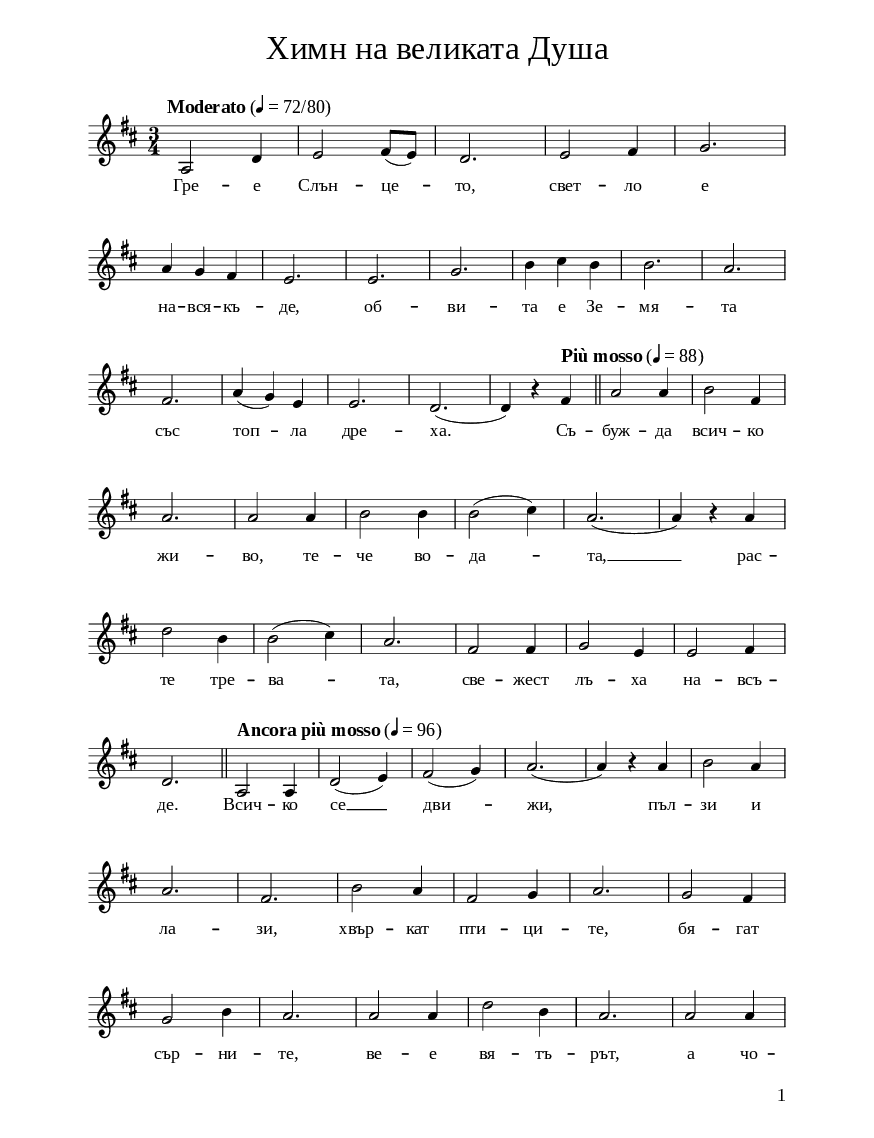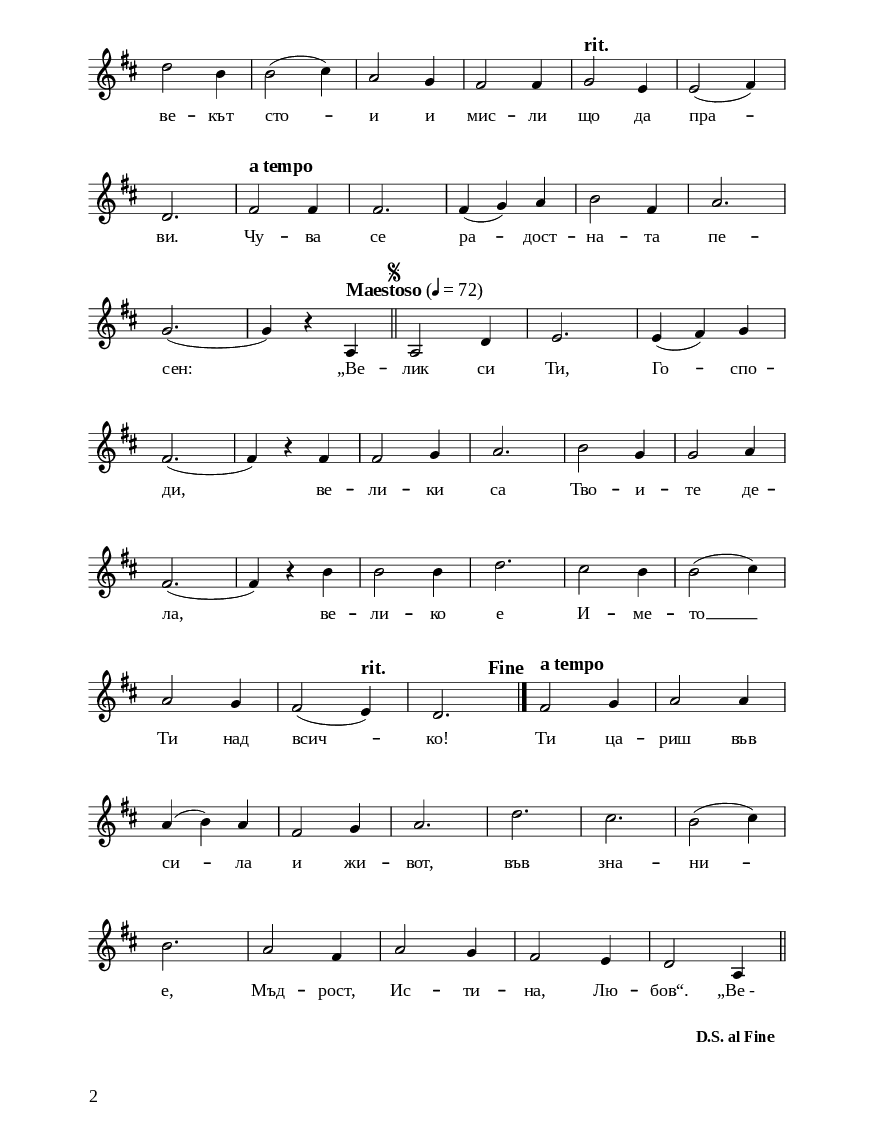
\version "2.24.3"

% include paper part and global functions
\include "include/globals.ily"

\bookpart {
  \label #'ref104
  \tocItem \markup "Химн на великата Душа"
  \include "include/bookpart-paper.ily"
  \score {
    \include "include/score-layout.ily"

    \new Voice \absolute {
      \clef treble
      \key d \major
      \time 3/4
      \tempoFunc "Moderato" 4 "72/80"
      \autoBeamOff

      a2 d'4 | e'2 fis'8 [ (e'8) ]| d'2. | e'2 fis'4 | g'2. | \break

      a'4 g'4 fis'4 | e'2. | e'2. | g'2. | b'4 cis''4 b'4 | b'2. | a'2. | \break

      fis'2. | a'4 (g'4) e'4 | e'2. | d'2. (| d'4) r4
      \tempoFunc "Più mosso" 4 "88"
      fis'4  \bar "||" a'2 a'4 | b'2 fis'4 | \break

      a'2. | a'2 a'4 | b'2 b'4 | b'2 ( cis''4 ) | a'2. ( | a'4 ) r4 a'4 | \break

      d''2 b'4 | b'2 ( cis''4 ) | a'2. | fis'2 fis'4  | g'2 e'4 | e'2 fis'4 | \break

      d'2.  \bar "||"
      \tempoFunc "Ancora più mosso" 4 "96"

      a2 a4 | d'2 ( e'4 ) | fis'2 ( g'4 ) | a'2. (| a'4 ) r4 a'4 | b'2 a'4 | \break

      a'2. | fis'2. |

      b'2 a'4 | fis'2 g'4 | a'2. | g'2 fis'4 | \break

      g'2 b'4 | a'2. | a'2 a'4 | d''2 b'4 | a'2. | a'2 a'4 | \pageBreak

      d''2 b'4 | b'2 ( cis''4 ) | a'2 g'4 |fis'2  fis'4 |
      \tempo "rit." g'2  e'4 | e'2 ( fis'4 ) | \break
      d'2. | \tempo "a tempo" fis'2 fis'4 | fis'2. | fis'4 ( g'4 )  a'4 | b'2 fis'4 |a'2.   \break
      | % 61
      g'2. (| g'4) r4  \tempoFunc "Maestoso" 4 "72" a4 \mark \markup {\small \musicglyph "scripts.segno" }  \bar "||"
      a2  d'4 | % 63
      e'2. | % 64
      e'4 (  fis'4 )  g'4 |\break  % 65
      fis'2. (|   fis'4) r4  fis'4 | % 66
      fis'2  g'4 | % 67
      a'2. | % 68
      b'2  g'4 | % 69
      g'2  a'4 | \break
      fis'2. (| fis'4) r4 b'4 | % 71
      b'2  b'4 | % 72
      d''2.  | % 73
      cis''2  b'4 | % 74
      b'2 (  cis''4 ) | \break % 75
      a'2  g'4 |  % 76
      fis'2 ( \tempo "rit." e'4 )  | % 77
      \tempo "            Fine" d'2. \bar "|."
      | % 78
      \tempo "a tempo" fis'2 g'4 | % 79
      a'2  a'4 | \break
      a'4 (  b'4 )  a'4 | % 81
      fis'2  g'4 | % 82
      a'2. | % 83
      d''2. | % 84
      cis''2. | % 85
      b'2 (  cis''4 ) | \break % 86
      b'2.  | % 87
      a'2  fis'4 | % 88
      a'2  g'4 | % 89
      fis'2  e'4 |
      d'2  a4 | \bar"||"
    }

    \addlyrics {
      Гре -- е Слън -- це -- то, свет -- ло е

      на -- вся -- къ -- де,  об -- ви -- та е Зе -- мя -- та със топ -- ла дре -- ха.

      Съ -- буж -- да всич  --  ко жи -- во,

      те -- че во -- да -- та, __ рас -- те тре -- ва -- та,

      све -- жест лъ -- ха на -- всъ -- де.

      Всич -- ко се __ дви -- жи, пъл -- зи и ла -- зи,

      хвър -- кат пти -- ци -- те, бя -- гат сър -- ни -- те,

      ве -- е вя -- тъ -- рът, а чо -- ве -- кът сто -- и

      и мис -- ли що да пра -- ви.

      Чу -- ва се ра -- дост -- на -- та пе -- сен:

      „Ве -- лик си Ти, Го -- спо -- ди,

      ве -- ли -- ки са Тво -- и -- те де -- ла,

      ве -- ли -- ко е И -- ме -- то __ Ти над всич -- ко!

      Ти ца -- риш във си -- ла и жи -- вот,

      във зна -- ни -- е, Мъд -- рост,

      Ис -- ти -- на, Лю -- бов“. "„Ве - "

    }

    \header {
      title = \titleFunc "Химн на великата Душа" "Himn na velikata Dusha"
    }

    \midi{}

  } % score

  \markup \dc-one "D.S. al Fine"

} % bookpart
